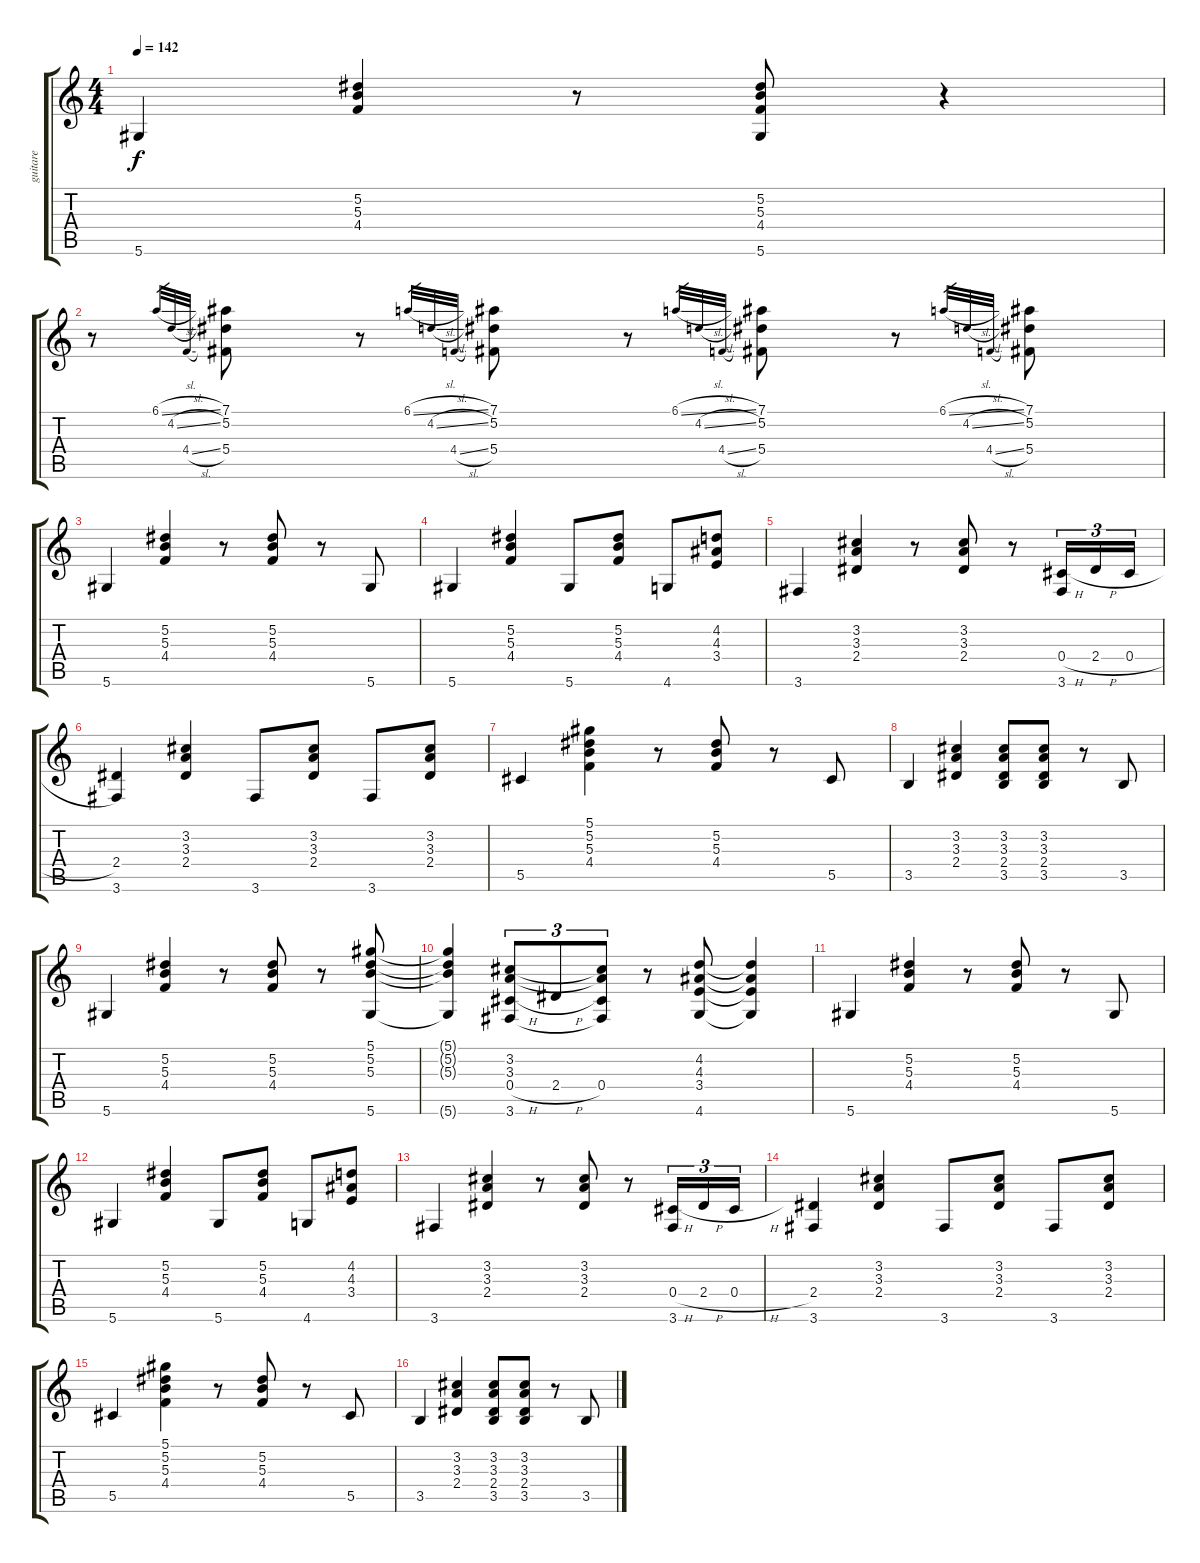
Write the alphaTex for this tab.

\track ("guitare" "guitare") {instrument acousticguitarnylon}
\staff {score tabs}
\tuning (Eb4 Bb3 Gb3 Db3 Ab2 Eb2) {hide}
\ts (4 4)
\tempo 142
\clef g2
\ks c
5.6.4{dy f} (5.2 5.3 4.4).4 r.8 (5.2 5.3 4.4 5.6).8 r.4 |
r.8 6.1{sl}.32{gr} 4.2{sl}.32{gr} 4.4{sl}.32{gr} (7.1 5.2 5.4).8 r.8 6.1{sl}.32{gr} 4.2{sl}.32{gr} 4.4{sl}.32{gr} (7.1 5.2 5.4).8 r.8 6.1{sl}.32{gr} 4.2{sl}.32{gr} 4.4{sl}.32{gr} (7.1 5.2 5.4).8 r.8 6.1{sl}.32{gr} 4.2{sl}.32{gr} 4.4{sl}.32{gr} (7.1 5.2 5.4).8 |
5.6.4 (5.2 5.3 4.4).4 r.8 (5.2 5.3 4.4).8 r.8 5.6.8 |
5.6.4 (5.2 5.3 4.4).4 5.6.8 (5.2 5.3 4.4).8 4.6.8 (4.2 4.3 3.4).8 |
3.6.4 (3.2 3.3 2.4).4 r.8 (3.2 3.3 2.4).8 r.8 (0.4{h} 3.6).16{tu (3 2)} 2.4{h}.16{tu (3 2)} 0.4{h}.16{tu (3 2)} |
(2.4 3.6).4 (3.2 3.3 2.4).4 3.6.8 (3.2 3.3 2.4).8 3.6.8 (3.2 3.3 2.4).8 |
5.5.4 (5.1 5.2 5.3 4.4).4 r.8 (5.2 5.3 4.4).8 r.8 5.5.8 |
3.5.4 (3.2 3.3 2.4).4 (3.2 3.3 2.4 3.5).8 (3.2 3.3 2.4 3.5).8 r.8 3.5.8 |
5.6.4 (5.2 5.3 4.4).4 r.8 (5.2 5.3 4.4).8 r.8 (5.1 5.2 5.3 5.6).8 |
(5.1{t} 5.2{t} 5.3{t} 5.6{t}).4 (3.2 3.3 0.4{h} 3.6).8{tu (3 2)} 2.4{h}.8{tu (3 2)} (3.2{t} 3.3{t} 0.4 3.6{t}).8{tu (3 2)} r.8 (4.2 4.3 3.4 4.6).8 (4.2{t} 4.3{t} 3.4{t} 4.6{t}).4 |
5.6.4 (5.2 5.3 4.4).4 r.8 (5.2 5.3 4.4).8 r.8 5.6.8 |
5.6.4 (5.2 5.3 4.4).4 5.6.8 (5.2 5.3 4.4).8 4.6.8 (4.2 4.3 3.4).8 |
3.6.4 (3.2 3.3 2.4).4 r.8 (3.2 3.3 2.4).8 r.8 (0.4{h} 3.6).16{tu (3 2)} 2.4{h}.16{tu (3 2)} 0.4{h}.16{tu (3 2)} |
(2.4 3.6).4 (3.2 3.3 2.4).4 3.6.8 (3.2 3.3 2.4).8 3.6.8 (3.2 3.3 2.4).8 |
5.5.4 (5.1 5.2 5.3 4.4).4 r.8 (5.2 5.3 4.4).8 r.8 5.5.8 |
3.5.4 (3.2 3.3 2.4).4 (3.2 3.3 2.4 3.5).8 (3.2 3.3 2.4 3.5).8 r.8 3.5.8
